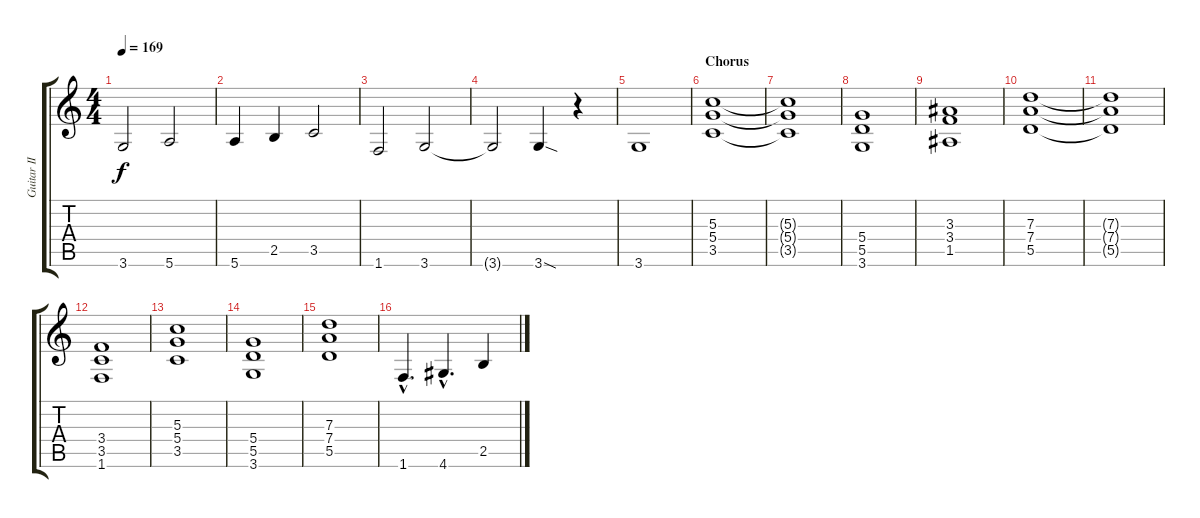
\track ("Guitar II" "Guitar II") {instrument distortionguitar}
\staff {score tabs}
\tuning (E4 B3 G3 D3 A2 E2) {hide}
\ts (4 4)
\tempo 169
\clef g2
\ks c
3.6.2{dy f} 5.6.2 |
5.6.4 2.5.4 3.5.2 |
1.6.2 3.6.2 |
3.6{t}.2 3.6{sod}.4 r.4 |
3.6.1 |
\section ("" "Chorus")
(5.3 5.4 3.5).1 |
(5.3{t} 5.4{t} 3.5{t}).1 |
(5.4 5.5 3.6).1 |
(3.3 3.4 1.5).1 |
(7.3 7.4 5.5).1 |
(7.3{t} 7.4{t} 5.5{t}).1 |
(3.4 3.5 1.6).1 |
(5.3 5.4 3.5).1 |
(5.4 5.5 3.6).1 |
(7.3 7.4 5.5).1 |
1.6{hac}.4{d} 4.6{hac}.4{d} 2.5.4
